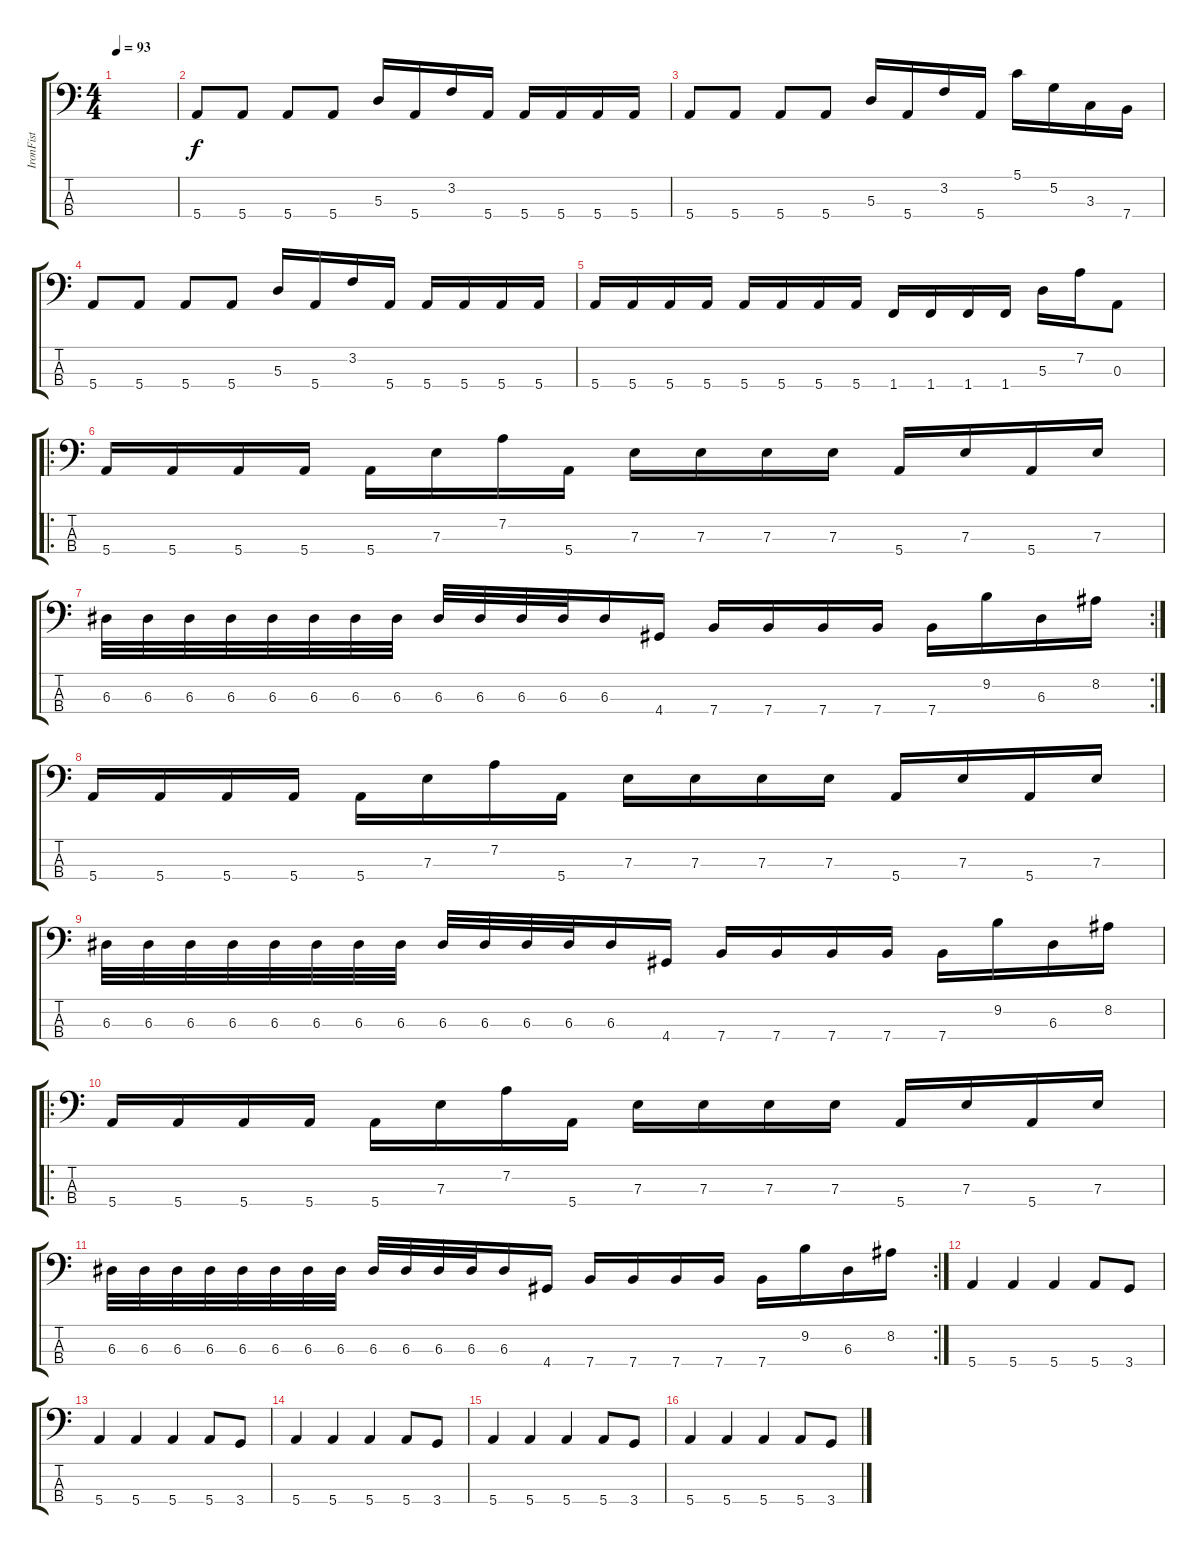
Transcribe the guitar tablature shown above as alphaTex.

\track ("IronFist" "IronFist") {instrument electricbassfinger}
\staff {score tabs}
\tuning (G2 D2 A1 E1) {hide}
\ts (4 4)
\tempo 93
\clef f4
\ks c
|
5.4.8 5.4.8 5.4.8 5.4.8 5.3.16 5.4.16 3.2.16 5.4.16 5.4.16 5.4.16 5.4.16 5.4.16 |
5.4.8 5.4.8 5.4.8 5.4.8 5.3.16 5.4.16 3.2.16 5.4.16 5.1.16 5.2.16 3.3.16 7.4.16 |
5.4.8 5.4.8 5.4.8 5.4.8 5.3.16 5.4.16 3.2.16 5.4.16 5.4.16 5.4.16 5.4.16 5.4.16 |
5.4.16 5.4.16 5.4.16 5.4.16 5.4.16 5.4.16 5.4.16 5.4.16 1.4.16 1.4.16 1.4.16 1.4.16 5.3.16 7.2.16 0.3.8 |
\ro
5.4.16{volume 14} 5.4.16 5.4.16 5.4.16 5.4.16 7.3.16 7.2.16 5.4.16 7.3.16 7.3.16 7.3.16 7.3.16 5.4.16 7.3.16 5.4.16 7.3.16 |
\rc 2
6.3.32 6.3.32 6.3.32 6.3.32 6.3.32 6.3.32 6.3.32 6.3.32 6.3.32 6.3.32 6.3.32 6.3.32 6.3.16 4.4.16 7.4.16 7.4.16 7.4.16 7.4.16 7.4.16 9.2.16 6.3.16 8.2.16 |
5.4.16{volume 9} 5.4.16 5.4.16 5.4.16 5.4.16 7.3.16 7.2.16 5.4.16 7.3.16 7.3.16 7.3.16 7.3.16 5.4.16 7.3.16 5.4.16 7.3.16 |
6.3.32 6.3.32 6.3.32 6.3.32 6.3.32 6.3.32 6.3.32 6.3.32 6.3.32 6.3.32 6.3.32 6.3.32 6.3.16{volume 15} 4.4.16 7.4.16 7.4.16 7.4.16 7.4.16 7.4.16 9.2.16 6.3.16 8.2.16 |
\ro
5.4.16 5.4.16 5.4.16 5.4.16 5.4.16 7.3.16 7.2.16 5.4.16 7.3.16 7.3.16 7.3.16 7.3.16 5.4.16 7.3.16 5.4.16 7.3.16 |
\rc 2
6.3.32 6.3.32 6.3.32 6.3.32 6.3.32 6.3.32 6.3.32 6.3.32 6.3.32 6.3.32 6.3.32 6.3.32 6.3.16{volume 15} 4.4.16 7.4.16 7.4.16 7.4.16 7.4.16 7.4.16 9.2.16 6.3.16 8.2.16 |
5.4.4 5.4.4 5.4.4 5.4.8 3.4.8 |
5.4.4 5.4.4 5.4.4 5.4.8 3.4.8 |
5.4.4 5.4.4 5.4.4 5.4.8 3.4.8 |
5.4.4 5.4.4 5.4.4 5.4.8 3.4.8 |
5.4.4 5.4.4 5.4.4 5.4.8 3.4.8
